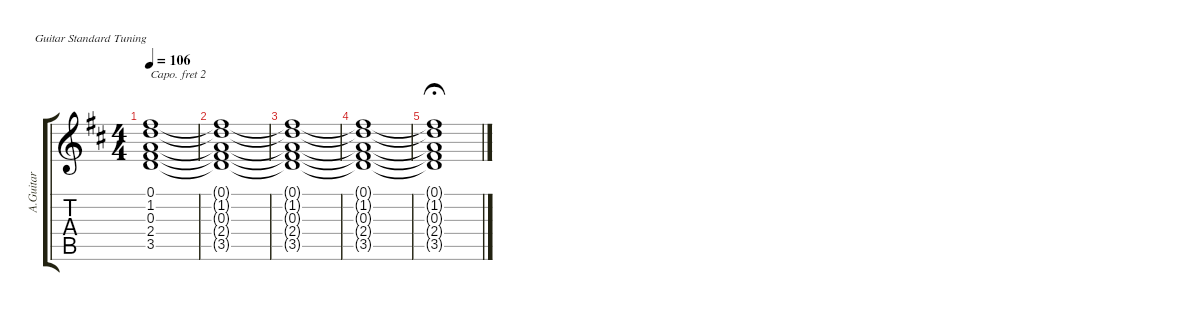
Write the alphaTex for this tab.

\defaultSystemsLayout 4
\hideDynamics
\track ("A.Guitar" "A.Guitar") {defaultSystemsLayout 4 instrument acousticguitarsteel}
\staff {score tabs}
\capo 2
\tuning (E4 B3 G3 D3 A2 E2)
\ts (4 4)
\tempo 106
\clef g2
\ks d
(3.5{acc forcenatural} 2.4{acc #} 0.3{acc forcenatural} 1.2{acc forcenatural} 0.1{acc #}).1{dy mf beam Up} |
(3.5{t acc forcenatural} 2.4{t acc #} 0.3{t acc forcenatural} 1.2{t acc forcenatural} 0.1{t acc #}).1{beam Up} |
(3.5{t acc forcenatural} 2.4{t acc #} 0.3{t acc forcenatural} 1.2{t acc forcenatural} 0.1{t acc #}).1{beam Up} |
(3.5{t acc forcenatural} 2.4{t acc #} 0.3{t acc forcenatural} 1.2{t acc forcenatural} 0.1{t acc #}).1{beam Up} |
(3.5{t acc forcenatural} 2.4{t acc #} 0.3{t acc forcenatural} 1.2{t acc forcenatural} 0.1{t acc #}).1{fermata (medium 1) beam Up}
